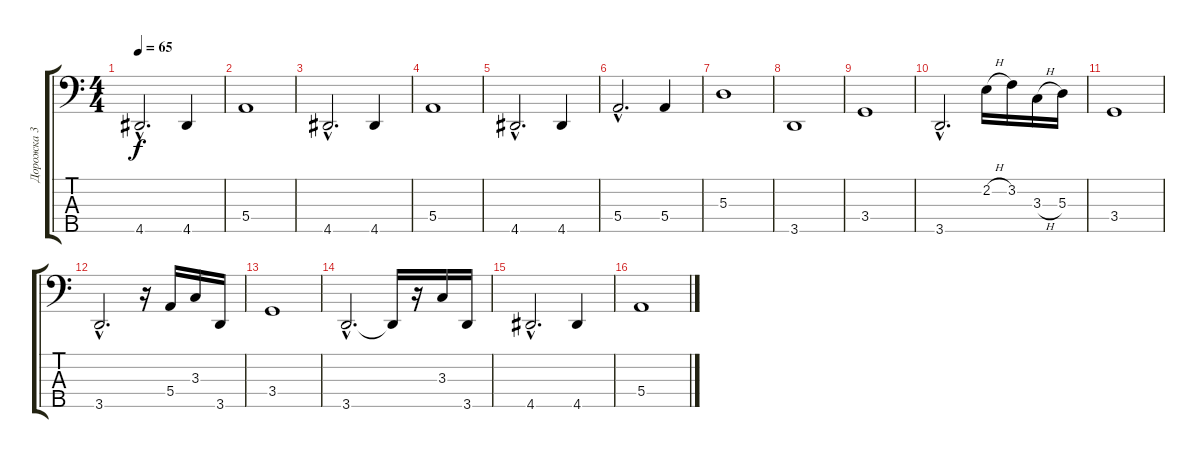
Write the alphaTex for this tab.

\track ("Дорожка 3" "Дорожка 3") {instrument fretlessbass}
\staff {score tabs}
\tuning (G2 D2 A1 E1 B0) {hide}
\ts (4 4)
\tempo 65
\clef f4
\ks c
4.5{hac}.2{d dy f} 4.5.4 |
5.4.1 |
4.5{hac}.2{d} 4.5.4 |
5.4.1 |
4.5{hac}.2{d} 4.5.4 |
5.4{hac}.2{d} 5.4.4 |
5.3.1 |
3.5.1 |
3.4.1 |
3.5{hac}.2{d} 2.2{h}.16 3.2.16 3.3{h}.16 5.3.16 |
3.4.1 |
3.5{hac}.2{d} r.16 5.4.16 3.3.16 3.5.16 |
3.4.1 |
3.5{hac}.2{d} 3.5{t}.16 r.16 3.3.16 3.5.16 |
4.5{hac}.2{d} 4.5.4 |
5.4.1
